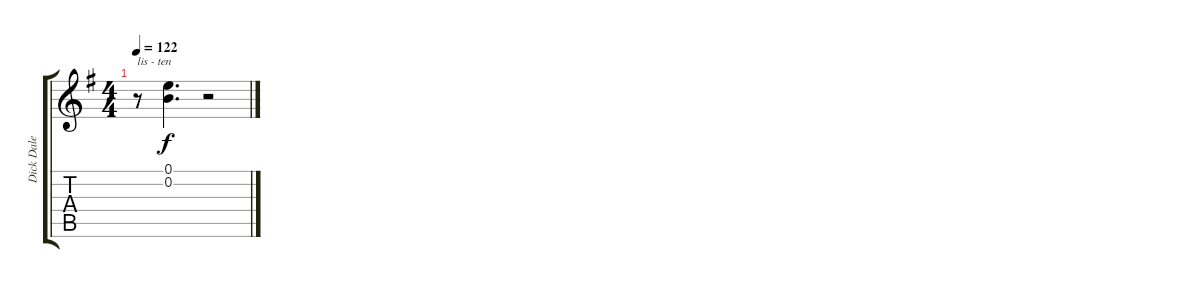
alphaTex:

\track ("Dick Dale" "Dick Dale") {instrument electricguitarclean}
\staff {score tabs}
\tuning (E4 B3 G3 D3 A2 E2) {hide}
\ts (4 4)
\tempo 122
\clef g2
\ks g
r.8{txt "lis - ten" dy f} (0.1 0.2).4{d} r.2
